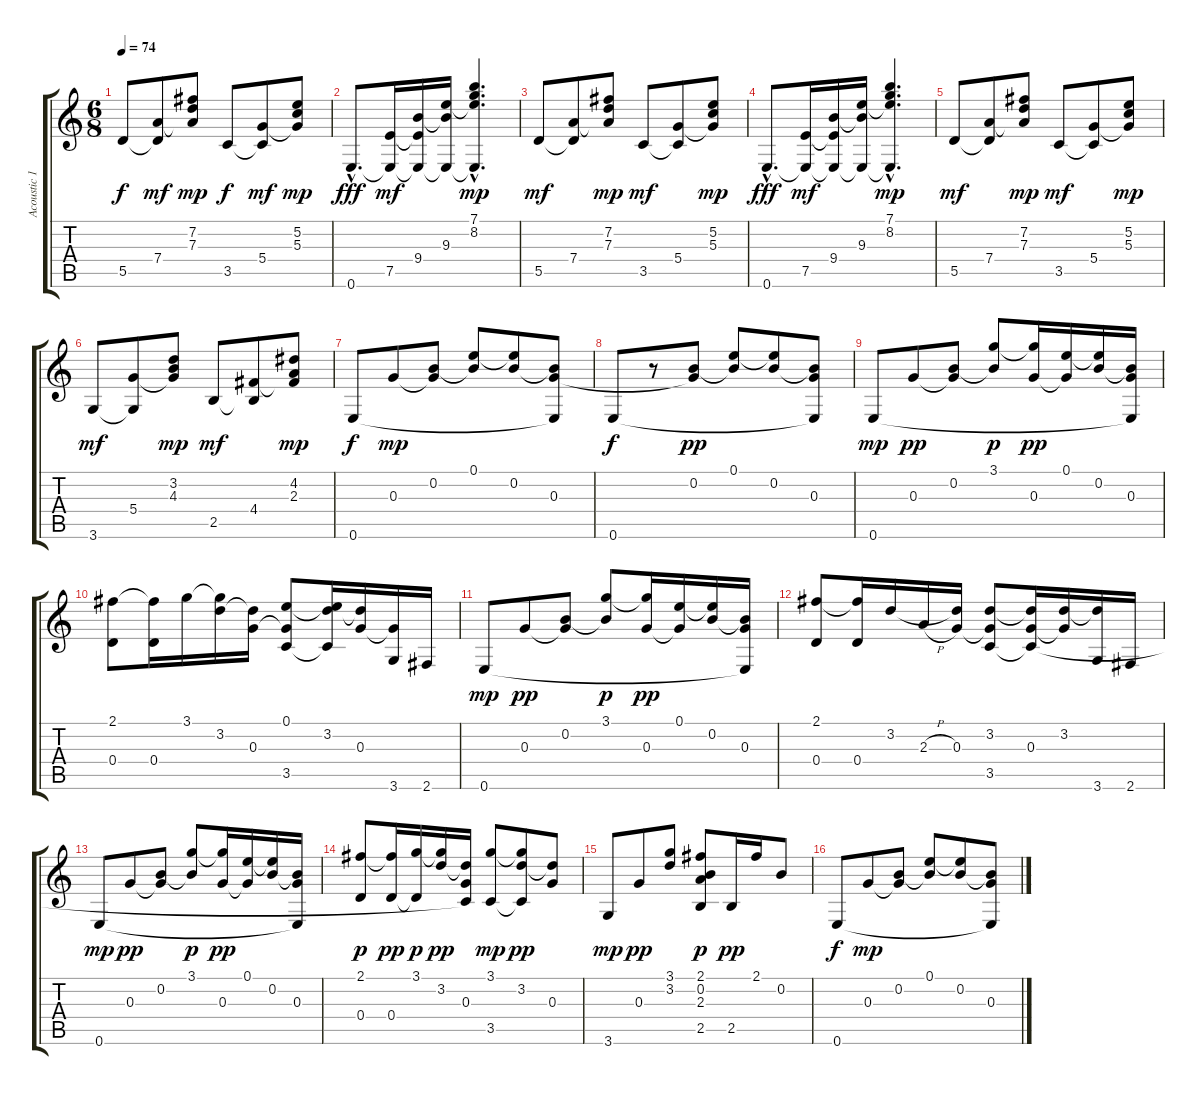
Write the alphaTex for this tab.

\track ("Acoustic 1" "Acoustic 1") {instrument acousticguitarnylon}
\staff {score tabs}
\tuning (E4 B3 G3 D3 A2 E2) {hide}
\ts (6 8)
\tempo 74
\clef g2
\ks c
5.5.8{dy f} (7.4 5.5{t}).8{dy mf} (7.2 7.3 7.4{t}).8{dy mp} 3.5.8{dy f} (5.4 3.5{t}).8{dy mf} (5.2 5.3 5.4{t}).8{dy mp} |
0.6{hac}.8{d dy fff} (7.5 0.6{t}).16{dy mf} (9.4 7.5{t} 0.6{t}).16 (9.3 9.4{t} 0.6{t}).16 (7.1{hac} 8.2{hac} 9.3{hac t} 0.6{hac t}).4{d dy mp} |
5.5.8{dy mf} (7.4 5.5{t}).8 (7.2 7.3 7.4{t}).8{dy mp} 3.5.8{dy mf} (5.4 3.5{t}).8 (5.2 5.3 5.4{t}).8{dy mp} |
0.6{hac}.8{d dy fff} (7.5 0.6{t}).16{dy mf} (9.4 7.5{t} 0.6{t}).16 (9.3 9.4{t} 0.6{t}).16 (7.1{hac} 8.2{hac} 9.3{hac t} 0.6{hac t}).4{d dy mp} |
5.5.8{dy mf} (7.4 5.5{t}).8 (7.2 7.3 7.4{t}).8{dy mp} 3.5.8{dy mf} (5.4 3.5{t}).8 (5.2 5.3 5.4{t}).8{dy mp} |
3.6.8{dy mf} (5.4 3.6{t}).8 (3.2 4.3 5.4{t}).8{dy mp} 2.5.8{dy mf} (4.4 2.5{t}).8 (4.2 2.3 4.4{t}).8{dy mp} |
0.6.8{dy f} 0.3.8{dy mp} (0.2 0.3{t}).8 (0.1 0.2{t}).8 (0.1{t} 0.2).8 (0.2{t} 0.3 0.6{t}).8 |
0.6.8{dy f} r.8 (0.2 0.3{t}).8{dy pp} (0.1 0.2{t}).8 (0.1{t} 0.2).8 (0.2{t} 0.3 0.6{t}).8 |
0.6.8{dy mp} 0.3.8{dy pp} (0.2 0.3{t}).8 (3.1 0.2{t}).8{dy p} (3.1{t} 0.3).16{dy pp} (0.1 0.3{t}).16 (0.1{t} 0.2).16 (0.2{t} 0.3 0.6{t}).16 |
(2.1 0.4).8 (2.1{t} 0.4).16 3.1.16 (3.1{t} 3.2).16 (3.2{t} 0.3).16 (0.1 0.3{t} 3.5).8 (0.1{t} 3.2 3.5{t}).16 (3.2{t} 0.3).16 (0.3{t} 3.6).16 2.6.16 |
0.6.8{dy mp} 0.3.8{dy pp} (0.2 0.3{t}).8 (3.1 0.2{t}).8{dy p} (3.1{t} 0.3).16{dy pp} (0.1 0.3{t}).16 (0.1{t} 0.2).16 (0.2{t} 0.3 0.6{t}).16 |
(2.1 0.4).8 (2.1{t} 0.4).16 3.2.16 2.3{h}.16 (3.2{t} 0.3).16 (3.2 0.3{t} 3.5).8 (3.2{t} 0.3 3.5{t}).16 (3.2 0.3{t}).16 (3.2{t} 3.6).16 2.6.16 |
0.6.8{dy mp} 0.3.8{dy pp} (0.2 0.3{t}).8 (3.1 0.2{t}).8{dy p} (3.1{t} 0.3).16{dy pp} (0.1 0.3{t}).16 (0.1{t} 0.2).16 (0.2{t} 0.3 0.6{t}).16 |
(2.1 0.4).8{dy p} (2.1{t} 0.4).16{dy pp} (3.1 0.4{t}).16{dy p} (3.1{t} 3.2).16{dy pp} (3.2{t} 0.3 3.5{t}).16 (3.1 3.5).8{dy mp} (3.1{t} 3.2 3.5{t}).8{dy pp} (3.2{t} 0.3).8 |
3.6.8{dy mp} 0.3.8{dy pp} (3.1 3.2).8 (2.1 0.2 2.3 2.5).8{dy p} 2.5.16{dy pp} 2.1.16 0.2.8 |
0.6.8{dy f} 0.3.8{dy mp} (0.2 0.3{t}).8 (0.1 0.2{t}).8 (0.1{t} 0.2).8 (0.2{t} 0.3 0.6{t}).8
